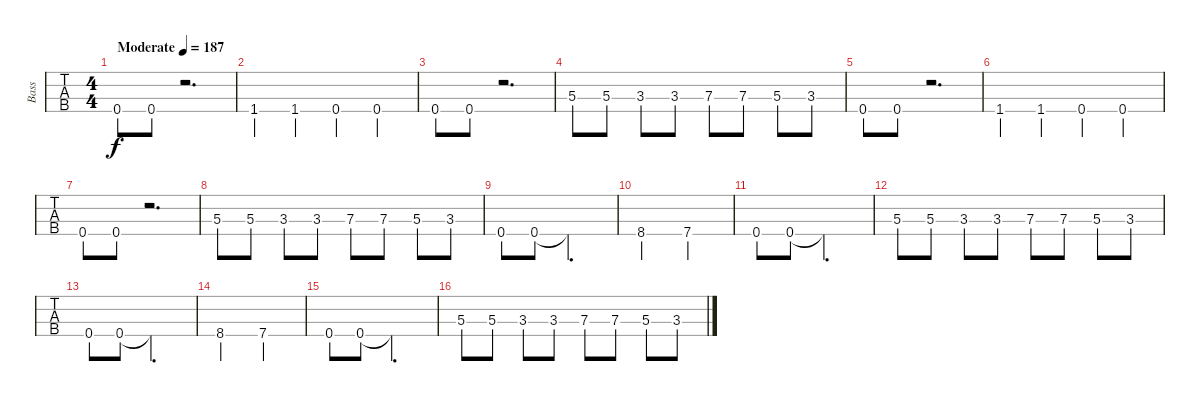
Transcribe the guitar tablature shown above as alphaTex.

\track ("Bass" "Bass") {instrument electricbasspick}
\staff {tabs}
\tuning (F2 C2 G1 C1) {hide}
\ts (4 4)
\tempo (187 "Moderate")
\clef f4
\ks c
0.4.8{dy f instrument electricbasspick} 0.4.8 r.2{d} |
1.4.4 1.4.4 0.4.4 0.4.4 |
0.4.8 0.4.8 r.2{d} |
5.3.8 5.3.8 3.3.8 3.3.8 7.3.8 7.3.8 5.3.8 3.3.8 |
0.4.8 0.4.8 r.2{d} |
1.4.4 1.4.4 0.4.4 0.4.4 |
0.4.8 0.4.8 r.2{d} |
5.3.8 5.3.8 3.3.8 3.3.8 7.3.8 7.3.8 5.3.8 3.3.8 |
0.4.8 0.4.8 0.4{t}.2{d} |
8.4.2 7.4.2 |
0.4.8 0.4.8 0.4{t}.2{d} |
5.3.8 5.3.8 3.3.8 3.3.8 7.3.8 7.3.8 5.3.8 3.3.8 |
0.4.8 0.4.8 0.4{t}.2{d} |
8.4.2 7.4.2 |
0.4.8 0.4.8 0.4{t}.2{d} |
5.3.8 5.3.8 3.3.8 3.3.8 7.3.8 7.3.8 5.3.8 3.3.8
